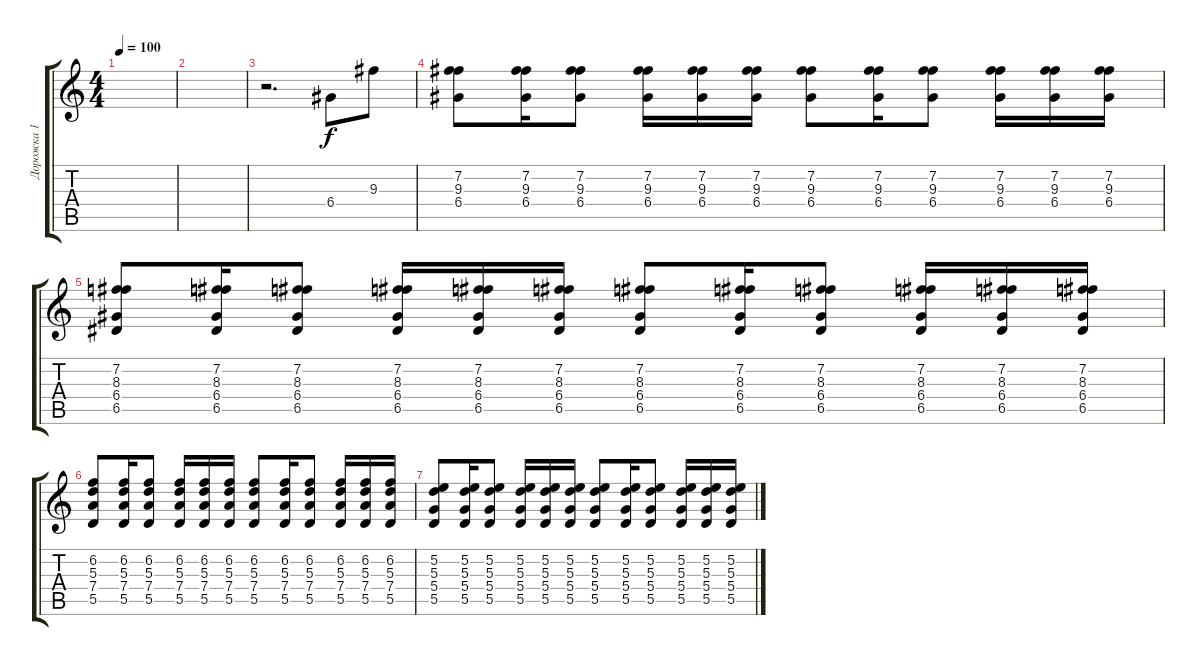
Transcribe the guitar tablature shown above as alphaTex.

\track ("Дорожка 1" "Дорожка 1") {instrument acousticguitarsteel}
\staff {score tabs}
\tuning (E4 B3 A3 D3 A2 E2) {hide}
\ts (4 4)
\tempo 100
\clef g2
\ks c
|
|
r.2{d} 6.4.8 9.3.8 |
(7.2 9.3 6.4).8 (7.2 9.3 6.4).16 (7.2 9.3 6.4).8 (7.2 9.3 6.4).16 (7.2 9.3 6.4).16 (7.2 9.3 6.4).16 (7.2 9.3 6.4).8 (7.2 9.3 6.4).16 (7.2 9.3 6.4).8 (7.2 9.3 6.4).16 (7.2 9.3 6.4).16 (7.2 9.3 6.4).16 |
(7.2 8.3 6.4 6.5).8 (7.2 8.3 6.4 6.5).16 (7.2 8.3 6.4 6.5).8 (7.2 8.3 6.4 6.5).16 (7.2 8.3 6.4 6.5).16 (7.2 8.3 6.4 6.5).16 (7.2 8.3 6.4 6.5).8 (7.2 8.3 6.4 6.5).16 (7.2 8.3 6.4 6.5).8 (7.2 8.3 6.4 6.5).16 (7.2 8.3 6.4 6.5).16 (7.2 8.3 6.4 6.5).16 |
(6.2 5.3 7.4 5.5).8 (6.2 5.3 7.4 5.5).16 (6.2 5.3 7.4 5.5).8 (6.2 5.3 7.4 5.5).16 (6.2 5.3 7.4 5.5).16 (6.2 5.3 7.4 5.5).16 (6.2 5.3 7.4 5.5).8 (6.2 5.3 7.4 5.5).16 (6.2 5.3 7.4 5.5).8 (6.2 5.3 7.4 5.5).16 (6.2 5.3 7.4 5.5).16 (6.2 5.3 7.4 5.5).16 |
(5.2 5.3 5.4 5.5).8 (5.2 5.3 5.4 5.5).16 (5.2 5.3 5.4 5.5).8 (5.2 5.3 5.4 5.5).16 (5.2 5.3 5.4 5.5).16 (5.2 5.3 5.4 5.5).16 (5.2 5.3 5.4 5.5).8 (5.2 5.3 5.4 5.5).16 (5.2 5.3 5.4 5.5).8 (5.2 5.3 5.4 5.5).16 (5.2 5.3 5.4 5.5).16 (5.2 5.3 5.4 5.5).16
